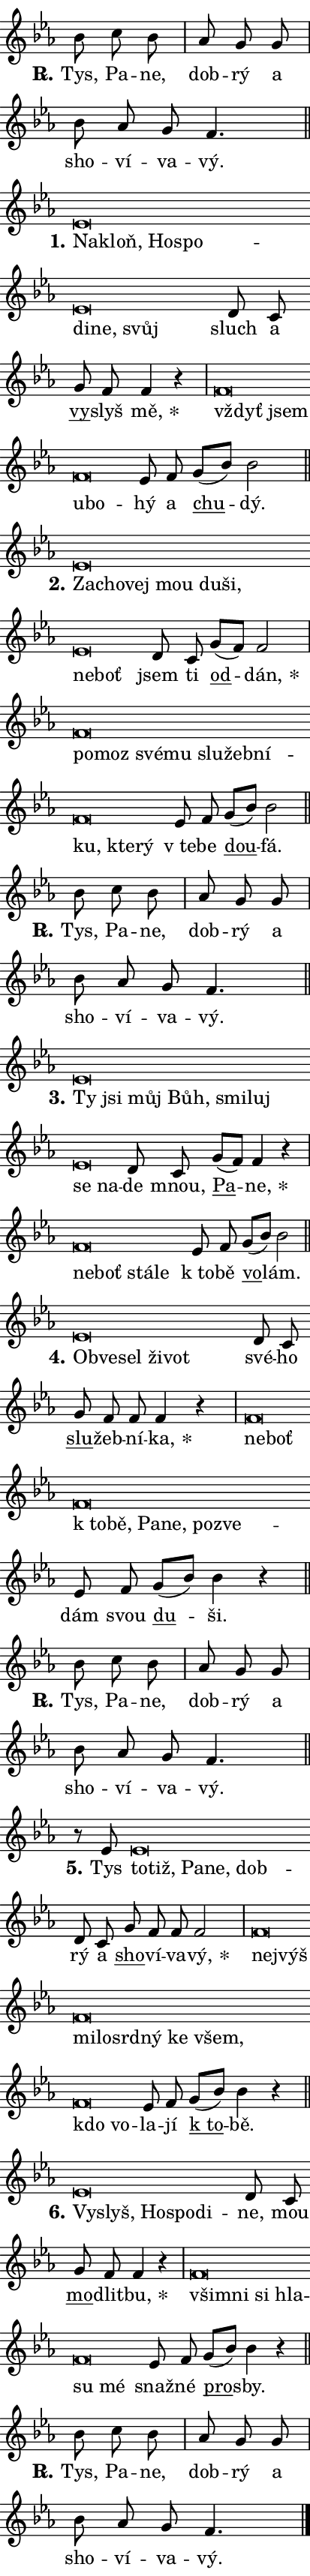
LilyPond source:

\version "2.22.1"
\header { tagline = "" }
\paper {
  indent = 0\cm
  top-margin = 0\cm
  right-margin = 0\cm
  bottom-margin = 0\cm
  left-margin = 0\cm
  paper-width = 7\cm
  page-breaking = #ly:one-page-breaking
  system-system-spacing.basic-distance = #11
  score-system-spacing.basic-distance = #11
  ragged-last = ##f
}


%% Author: Thomas Morley
%% https://lists.gnu.org/archive/html/lilypond-user/2020-05/msg00002.html
#(define (line-position grob)
"Returns position of @var[grob} in current system:
   @code{'start}, if at first time-step
   @code{'end}, if at last time-step
   @code{'middle} otherwise
"
  (let* ((col (ly:item-get-column grob))
         (ln (ly:grob-object col 'left-neighbor))
         (rn (ly:grob-object col 'right-neighbor))
         (col-to-check-left (if (ly:grob? ln) ln col))
         (col-to-check-right (if (ly:grob? rn) rn col))
         (break-dir-left
           (and
             (ly:grob-property col-to-check-left 'non-musical #f)
             (ly:item-break-dir col-to-check-left)))
         (break-dir-right
           (and
             (ly:grob-property col-to-check-right 'non-musical #f)
             (ly:item-break-dir col-to-check-right))))
        (cond ((eqv? 1 break-dir-left) 'start)
              ((eqv? -1 break-dir-right) 'end)
              (else 'middle))))

#(define (tranparent-at-line-position vctor)
  (lambda (grob)
  "Relying on @code{line-position} select the relevant enry from @var{vctor}.
Used to determine transparency,"
    (case (line-position grob)
      ((end) (not (vector-ref vctor 0)))
      ((middle) (not (vector-ref vctor 1)))
      ((start) (not (vector-ref vctor 2))))))

noteHeadBreakVisibility =
#(define-music-function (break-visibility)(vector?)
"Makes @code{NoteHead}s transparent relying on @var{break-visibility}"
#{
  \override NoteHead.transparent =
    #(tranparent-at-line-position break-visibility)
#})

#(define delete-ledgers-for-transparent-note-heads
  (lambda (grob)
    "Reads whether a @code{NoteHead} is transparent.
If so this @code{NoteHead} is removed from @code{'note-heads} from
@var{grob}, which is supposed to be @code{LedgerLineSpanner}.
As a result ledgers are not printed for this @code{NoteHead}"
    (let* ((nhds-array (ly:grob-object grob 'note-heads))
           (nhds-list
             (if (ly:grob-array? nhds-array)
                 (ly:grob-array->list nhds-array)
                 '()))
           ;; Relies on the transparent-property being done before
           ;; Staff.LedgerLineSpanner.after-line-breaking is executed.
           ;; This is fragile ...
           (to-keep
             (remove
               (lambda (nhd)
                 (ly:grob-property nhd 'transparent #f))
               nhds-list)))
      ;; TODO find a better method to iterate over grob-arrays, similiar
      ;; to filter/remove etc for lists
      ;; For now rebuilt from scratch
      (set! (ly:grob-object grob 'note-heads)  '())
      (for-each
        (lambda (nhd)
          (ly:pointer-group-interface::add-grob grob 'note-heads nhd))
        to-keep))))

hideNotes = {
  \noteHeadBreakVisibility #begin-of-line-visible
}
unHideNotes = {
  \noteHeadBreakVisibility #all-visible
}

% work-around for resetting accidentals
% https://lilypond.org/doc/v2.23/Documentation/notation/displaying-rhythms#unmetered-music
cadenzaMeasure = {
  \cadenzaOff
  \partial 1024 s1024
  \cadenzaOn
}

#(define-markup-command (accent layout props text) (markup?)
  "Underline accented syllable"
  (interpret-markup layout props
    #{\markup \override #'(offset . 4.3) \underline { #text }#}))

responsum = \markup \concat {
  "R" \hspace #-1.05 \path #0.1 #'((moveto 0 0.07) (lineto 0.9 0.8)) \hspace #0.05 "."
}

\layout {
    \context {
        \Staff
        \remove "Time_signature_engraver"
        \override LedgerLineSpanner.after-line-breaking = #delete-ledgers-for-transparent-note-heads
    }
    \context {
        \Voice {
            \override NoteHead.output-attributes = #'((class . "notehead"))
            \override Hairpin.height = #0.55
        }
    }
    \context {
        \Lyrics {
            \override StanzaNumber.output-attributes = #'((class . "stanzanumber"))
            \override LyricSpace.minimum-distance = #0.9
            \override LyricText.font-name = #"TeX Gyre Schola"
            \override LyricText.font-size = 1
            \override StanzaNumber.font-name = #"TeX Gyre Schola Bold"
            \override StanzaNumber.font-size = 1
        }
    }
}

% magnetic-lyrics.ily
%
%   written by
%     Jean Abou Samra <jean@abou-samra.fr>
%     Werner Lemberg <wl@gnu.org>
%
%   adapted by
%     Jiri Hon <jiri.hon@gmail.com>
%
% Version 2022-Apr-15

% https://www.mail-archive.com/lilypond-user@gnu.org/msg149350.html

#(define (Left_hyphen_pointer_engraver context)
   "Collect syllable-hyphen-syllable occurrences in lyrics and store
them in properties.  This engraver only looks to the left.  For
example, if the lyrics input is @code{foo -- bar}, it does the
following.

@itemize @bullet
@item
Set the @code{text} property of the @code{LyricHyphen} grob between
@q{foo} and @q{bar} to @code{foo}.

@item
Set the @code{left-hyphen} property of the @code{LyricText} grob with
text @q{foo} to the @code{LyricHyphen} grob between @q{foo} and
@q{bar}.
@end itemize

Use this auxiliary engraver in combination with the
@code{lyric-@/text::@/apply-@/magnetic-@/offset!} hook."
   (let ((hyphen #f)
         (text #f))
     (make-engraver
      (acknowledgers
       ((lyric-syllable-interface engraver grob source-engraver)
        (set! text grob)))
      (end-acknowledgers
       ((lyric-hyphen-interface engraver grob source-engraver)
        ;(when (not (grob::has-interface grob 'lyric-space-interface))
          (set! hyphen grob)));)
      ((stop-translation-timestep engraver)
       (when (and text hyphen)
         (ly:grob-set-object! text 'left-hyphen hyphen))
       (set! text #f)
       (set! hyphen #f)))))

#(define (lyric-text::apply-magnetic-offset! grob)
   "If the space between two syllables is less than the value in
property @code{LyricText@/.details@/.squash-threshold}, move the right
syllable to the left so that it gets concatenated with the left
syllable.

Use this function as a hook for
@code{LyricText@/.after-@/line-@/breaking} if the
@code{Left_@/hyphen_@/pointer_@/engraver} is active."
   (let ((hyphen (ly:grob-object grob 'left-hyphen #f)))
     (when hyphen
       (let ((left-text (ly:spanner-bound hyphen LEFT)))
         (when (grob::has-interface left-text 'lyric-syllable-interface)
           (let* ((common (ly:grob-common-refpoint grob left-text X))
                  (this-x-ext (ly:grob-extent grob common X))
                  (left-x-ext
                   (begin
                     ;; Trigger magnetism for left-text.
                     (ly:grob-property left-text 'after-line-breaking)
                     (ly:grob-extent left-text common X)))
                  ;; `delta` is the gap width between two syllables.
                  (delta (- (interval-start this-x-ext)
                            (interval-end left-x-ext)))
                  (details (ly:grob-property grob 'details))
                  (threshold (assoc-get 'squash-threshold details 0.2)))
             (when (< delta threshold)
               (let* (;; We have to manipulate the input text so that
                      ;; ligatures crossing syllable boundaries are not
                      ;; disabled.  For languages based on the Latin
                      ;; script this is essentially a beautification.
                      ;; However, for non-Western scripts it can be a
                      ;; necessity.
                      (lt (ly:grob-property left-text 'text))
                      (rt (ly:grob-property grob 'text))
                      (is-space (grob::has-interface hyphen 'lyric-space-interface))
                      (space (if is-space " " ""))
                      (space-markup (grob-interpret-markup grob " "))
                      (space-size (interval-length (ly:stencil-extent space-markup X)))
                      (extra-delta (if is-space space-size 0))
                      ;; Append new syllable.
                      (ltrt-space (if (and (string? lt) (string? rt))
                                (string-append lt space rt)
                                (make-concat-markup (list lt space rt))))
                      ;; Right-align `ltrt` to the right side.
                      (ltrt-space-markup (grob-interpret-markup
                               grob
                               (make-translate-markup
                                (cons (interval-length this-x-ext) 0)
                                (make-right-align-markup ltrt-space)))))
                 (begin
                   ;; Don't print `left-text`.
                   (ly:grob-set-property! left-text 'stencil #f)
                   ;; Set text and stencil (which holds all collected
                   ;; syllables so far) and shift it to the left.
                   (ly:grob-set-property! grob 'text ltrt-space)
                   (ly:grob-set-property! grob 'stencil ltrt-space-markup)
                   (ly:grob-translate-axis! grob (- (- delta extra-delta)) X))))))))))


#(define (lyric-hyphen::displace-bounds-first grob)
   ;; Make very sure this callback isn't triggered too early.
   (let ((left (ly:spanner-bound grob LEFT))
         (right (ly:spanner-bound grob RIGHT)))
     (ly:grob-property left 'after-line-breaking)
     (ly:grob-property right 'after-line-breaking)
     (ly:lyric-hyphen::print grob)))

squashThreshold = #0.4

\layout {
  \context {
    \Lyrics
    \consists #Left_hyphen_pointer_engraver
    \override LyricText.after-line-breaking =
      #lyric-text::apply-magnetic-offset!
    \override LyricHyphen.stencil = #lyric-hyphen::displace-bounds-first
    \override LyricText.details.squash-threshold = \squashThreshold
    \override LyricHyphen.minimum-distance = 0
    \override LyricHyphen.minimum-length = \squashThreshold
  }
}

squash = \override LyricText.details.squash-threshold = 9999
unSquash = \override LyricText.details.squash-threshold = \squashThreshold

left = \override LyricText.self-alignment-X = #LEFT
unLeft = \revert LyricText.self-alignment-X

starOffset = #(lambda (grob) 
                (let ((x_offset (ly:self-alignment-interface::aligned-on-x-parent grob)))
                  (if (= x_offset 0) 0 (+ x_offset 1.2))))

star = #(define-music-function (syllable)(string?)
"Append star separator at the end of a syllable"
#{
  \once \override LyricText.X-offset = #starOffset
  \lyricmode { \markup {
    #syllable
    \override #'((font-name . "TeX Gyre Schola Bold")) \hspace #0.2 \lower #0.65 \larger "*"
  } }
#})

starAccent = #(define-music-function (syllable)(string?)
"Append star separator at the end of a syllable and make accent"
#{
  \once \override LyricText.X-offset = #starOffset
  \lyricmode { \markup {
    \accent #syllable
    \override #'((font-name . "TeX Gyre Schola Bold")) \hspace #0.2 \lower #0.65 \larger "*"
  } }
#})

breath = #(define-music-function (syllable)(string?)
"Append breathing indicator at the end of a syllable"
#{
  \lyricmode { \markup { #syllable "+" } }
#})

optionalBreath = #(define-music-function (syllable)(string?)
"Append optional breathing indicator at the end of a syllable"
#{
  \lyricmode { \markup { #syllable "(+)" } }
#})


\score {
    <<
        \new Voice = "melody" { \cadenzaOn \key es \major \relative { bes'8 c bes \cadenzaMeasure \bar "|" as g g \cadenzaMeasure \bar "|" bes as g f4. \cadenzaMeasure \bar "||" \break }
\relative { es'\breve*1/16 \hideNotes \breve*1/16 \bar "" \breve*1/16 \bar "" \breve*1/16 \bar "" \breve*1/16 \bar "" \breve*1/16 \breve*1/16 \bar "" \unHideNotes d8 c \bar "" g' f f4 r \cadenzaMeasure \bar "|" f\breve*1/16 \hideNotes \breve*1/16 \bar "" \breve*1/16 \breve*1/16 \bar "" \unHideNotes es8 f \bar "" g[( bes)] bes2 \cadenzaMeasure \bar "||" \break }
\relative { es'\breve*1/16 \hideNotes \breve*1/16 \bar "" \breve*1/16 \bar "" \breve*1/16 \bar "" \breve*1/16 \bar "" \breve*1/16 \bar "" \breve*1/16 \breve*1/16 \bar "" \unHideNotes d8 c \bar "" g'[( f)] f2 \cadenzaMeasure \bar "|" f\breve*1/16 \hideNotes \breve*1/16 \bar "" \breve*1/16 \bar "" \breve*1/16 \bar "" \breve*1/16 \bar "" \breve*1/16 \bar "" \breve*1/16 \bar "" \breve*1/16 \bar "" \breve*1/16 \breve*1/16 \bar "" \unHideNotes es8 f \bar "" g[( bes)] bes2 \cadenzaMeasure \bar "||" \break }
\relative { bes'8 c bes \cadenzaMeasure \bar "|" as g g \cadenzaMeasure \bar "|" bes as g f4. \cadenzaMeasure \bar "||" \break }
\relative { es'\breve*1/16 \hideNotes \breve*1/16 \bar "" \breve*1/16 \bar "" \breve*1/16 \bar "" \breve*1/16 \bar "" \breve*1/16 \bar "" \breve*1/16 \breve*1/16 \bar "" \unHideNotes d8 c \bar "" g'[( f)] f4 r \cadenzaMeasure \bar "|" f\breve*1/16 \hideNotes \breve*1/16 \bar "" \breve*1/16 \breve*1/16 \bar "" \unHideNotes es8 f \bar "" g[( bes)] bes2 \cadenzaMeasure \bar "||" \break }
\relative { es'\breve*1/16 \hideNotes \breve*1/16 \bar "" \breve*1/16 \bar "" \breve*1/16 \breve*1/16 \bar "" \unHideNotes d8 c \bar "" g' f f f4 r \cadenzaMeasure \bar "|" f\breve*1/16 \hideNotes \breve*1/16 \bar "" \breve*1/16 \bar "" \breve*1/16 \bar "" \breve*1/16 \bar "" \breve*1/16 \bar "" \breve*1/16 \breve*1/16 \bar "" \unHideNotes es8 f \bar "" g[( bes)] bes4 r \cadenzaMeasure \bar "||" \break }
\relative { bes'8 c bes \cadenzaMeasure \bar "|" as g g \cadenzaMeasure \bar "|" bes as g f4. \cadenzaMeasure \bar "||" \break }
\relative { r8 es' es\breve*1/16 \hideNotes \breve*1/16 \bar "" \breve*1/16 \bar "" \breve*1/16 \breve*1/16 \bar "" \unHideNotes d8 c \bar "" g' f f f2 \cadenzaMeasure \bar "|" f\breve*1/16 \hideNotes \breve*1/16 \bar "" \breve*1/16 \bar "" \breve*1/16 \bar "" \breve*1/16 \bar "" \breve*1/16 \bar "" \breve*1/16 \bar "" \breve*1/16 \bar "" \breve*1/16 \breve*1/16 \bar "" \unHideNotes es8 f \bar "" g[( bes)] bes4 r \cadenzaMeasure \bar "||" \break }
\relative { es'\breve*1/16 \hideNotes \breve*1/16 \bar "" \breve*1/16 \bar "" \breve*1/16 \breve*1/16 \bar "" \unHideNotes d8 c \bar "" g' f f4 r \cadenzaMeasure \bar "|" f\breve*1/16 \hideNotes \breve*1/16 \bar "" \breve*1/16 \bar "" \breve*1/16 \bar "" \breve*1/16 \breve*1/16 \bar "" \unHideNotes es8 f \bar "" g[( bes)] bes4 r \cadenzaMeasure \bar "||" \break }
\relative { bes'8 c bes \cadenzaMeasure \bar "|" as g g \cadenzaMeasure \bar "|" bes as g f4. \cadenzaMeasure \bar "||" \break } \bar "|." }
        \new Lyrics \lyricsto "melody" { \lyricmode { \set stanza = \responsum
Tys, Pa -- ne, dob -- rý a sho -- ví -- va -- vý.
\set stanza = "1."
\left Na -- \squash kloň, Ho -- spo -- di -- ne, svůj \unLeft \unSquash sluch a \markup \accent vy -- slyš \star mě, \left vždyť \squash jsem u -- bo -- \unLeft \unSquash hý a \markup \accent chu -- dý.
\set stanza = "2."
\left Za -- \squash cho -- vej mou du -- ši, ne -- boť \unLeft \unSquash jsem ti \markup \accent od -- \star dán, \left po -- \squash moz své -- mu slu -- žeb -- ní -- ku, kte -- rý \unLeft \unSquash "v te" -- be \markup \accent dou -- fá.
\set stanza = \responsum
Tys, Pa -- ne, dob -- rý a sho -- ví -- va -- vý.
\set stanza = "3."
\left Ty \squash jsi můj Bůh, smi -- luj se na -- \unLeft \unSquash de mnou, \markup \accent Pa -- \star ne, \left ne -- \squash boť stá -- le \unLeft \unSquash "k to" -- bě \markup \accent vo -- lám.
\set stanza = "4."
\left Ob -- \squash ve -- sel ži -- vot \unLeft \unSquash své -- ho \markup \accent slu -- žeb -- ní -- \star ka, \left ne -- \squash boť "k to" -- bě, Pa -- ne, po -- zve -- \unLeft \unSquash dám svou \markup \accent du -- ši.
\set stanza = \responsum
Tys, Pa -- ne, dob -- rý a sho -- ví -- va -- vý.
\set stanza = "5."
Tys \left to -- \squash tiž, Pa -- ne, dob -- \unLeft \unSquash rý a \markup \accent sho -- ví -- va -- \star vý, \left nej -- \squash výš mi -- lo -- srd -- ný ke všem, kdo vo -- \unLeft \unSquash la -- jí \markup \accent "k to" -- bě.
\set stanza = "6."
\left Vy -- \squash slyš, Ho -- spo -- di -- \unLeft \unSquash ne, mou \markup \accent mo -- dlit -- \star bu, \left všim -- \squash ni si hla -- su mé \unLeft \unSquash snaž -- né \markup \accent pro -- sby.
\set stanza = \responsum
Tys, Pa -- ne, dob -- rý a sho -- ví -- va -- vý. } }
    >>
    \layout {}
}
